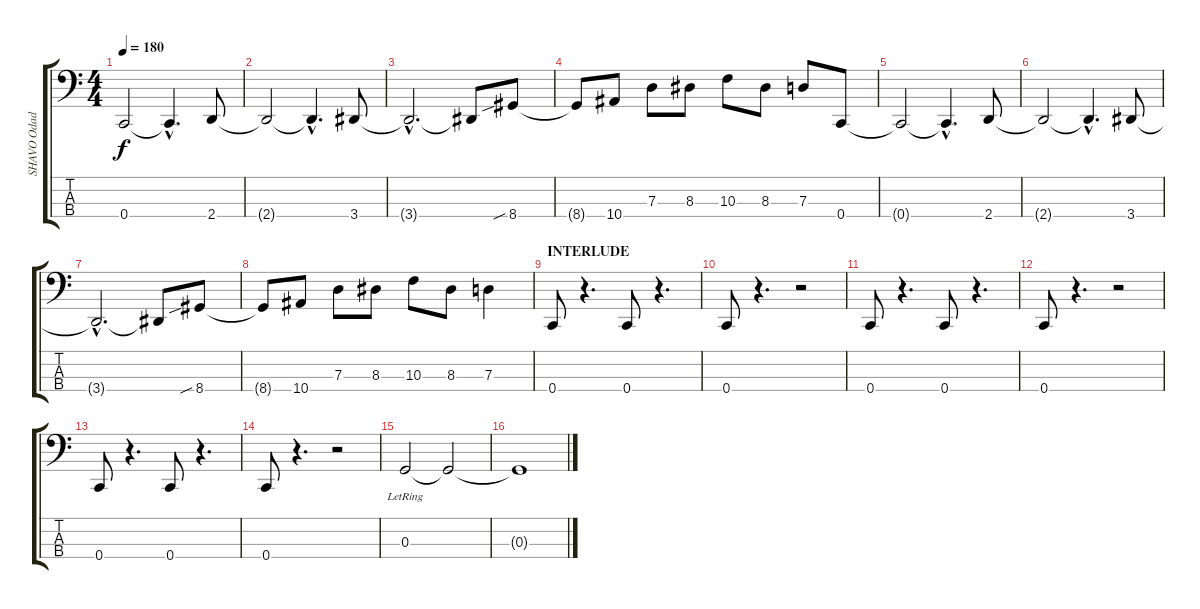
\track ("SHAVO Odadjian" "SHAVO Odad") {instrument electricbassfinger}
\staff {score tabs}
\tuning (F2 C2 G1 C1) {hide}
\ts (4 4)
\tempo 180
\clef f4
\ks c
0.4{t}.2{dy f} 0.4{hac t}.4{d} 2.4.8 |
2.4{t}.2 2.4{hac t}.4{d} 3.4.8 |
3.4{hac t}.2{d} 3.4{t}.8 8.4{sib}.8 |
8.4{t}.8 10.4.8 7.3.8 8.3.8 10.3.8 8.3.8 7.3.8 0.4.8 |
0.4{t}.2 0.4{hac t}.4{d} 2.4.8 |
2.4{t}.2 2.4{hac t}.4{d} 3.4.8 |
3.4{hac t}.2{d} 3.4{t}.8 8.4{sib}.8 |
8.4{t}.8 10.4.8 7.3.8 8.3.8 10.3.8 8.3.8 7.3.4 |
\section ("" "INTERLUDE")
0.4.8 r.4{d} 0.4.8 r.4{d} |
0.4.8 r.4{d} r.2 |
0.4.8 r.4{d} 0.4.8 r.4{d} |
0.4.8 r.4{d} r.2 |
0.4.8 r.4{d} 0.4.8 r.4{d} |
0.4.8 r.4{d} r.2 |
0.3{lr}.2 0.3{t}.2 |
0.3{t}.1
